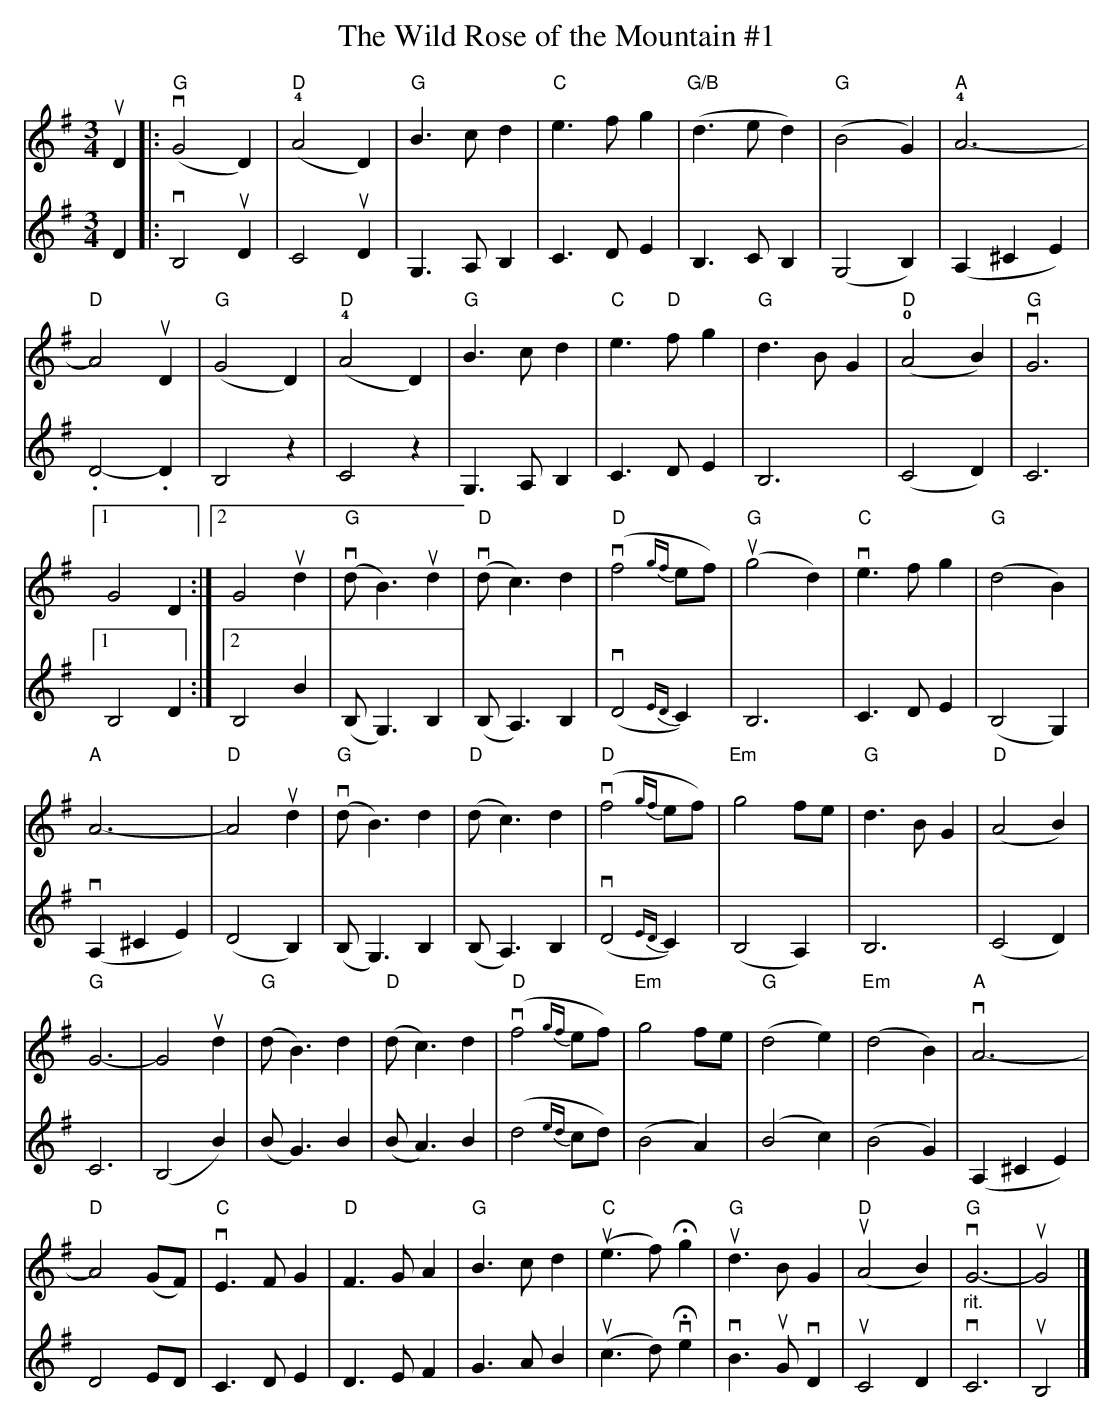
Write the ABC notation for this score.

X:1
T:The Wild Rose of the Mountain #1
M:3/4
L:1/8
K:G
V:1 clef=treble
uD2 |: "G"(vG4 D2) | "D"(!4!A4 D2) | "G"B3 c d2 | "C"e3 f g2 | \
"G/B"(d3 e d2) | "G"(B4 G2) |"A"!4!A6- |
 "D"A4 uD2 | "G"(G4 D2) | "D"(!4!A4 D2) | "G"B3 c d2 | \
"C"e3 "D"f g2 |"G"d3 B G2 | "D"(!0!A4 B2) | "G"vG6 |
[1 G4 D2 :| [2 G4 ud2 | "G"(vd B3) ud2 |"D"(vd c3) d2 | "D"(vf4 {gf}ef) |\
"G"(ug4 d2) | "C"ve3 f g2 | "G"(d4 B2) |
"A"A6- | "D"A4 ud2 | "G"(vd B3) d2 |"D"(d c3) d2 | "D"(vf4 {gf}ef) |\
"Em"g4 fe| "G"d3 B G2 |"D"(A4 B2) |
"G"G6- | G4 ud2 | "G"(d B3) d2 | "D"(d c3) d2 | "D"(vf4 {gf}ef) |\
"Em"g4 fe | "G"(d4 e2) | "Em"(d4 B2) | "A"vA6- |
"D"A4 (GF) | "C"vE3 F G2 |"D"F3 G A2 | "G"B3 c d2 | "C"(ue3 f) Hg2 |\
 "G"ud3 B G2 | "D"(uA4 B2) | "G""_rit."vG6- | uG4 |]
V:2 clef=treble
D2 |: vB,4 uD2 | C4 uD2 | G,3 A, B,2 | C3 D E2 | B,3 C B,2 | (G,4 B,2) |
(A,2 ^C2 E2) | .D4-.D2 | B,4 z2 | C4 z2 | G,3 A, B,2 | C3 D E2 |
B,6 | (C4 D2) | C6 |[1 B,4 D2 :|[2 B,4 B2 | (B, G,3) B,2 |
(B, A,3) B,2 | (vD4 {ED}C2) | B,6 | C3 D E2 | (B,4 G,2) | (vA,2 ^C2 E2) |
(D4 B,2) | (B, G,3) B,2 | (B, A,3) B,2 | (vD4 {ED}C2) | (B,4 A,2) | B,6 |
(C4 D2) | C6 | (B,4 B2) | (B G3) B2 | (B A3) B2 | (d4 {ed}cd) |
(B4 A2) | (B4 c2) | (B4 G2) | (A,2 ^C2 E2) | D4 ED | C3 D E2 |
D3 E F2 | G3 A B2 | (uc3 d) vHe2 | vB3 uG vD2 | uC4 D2 | vC6 | uB,4 |]
